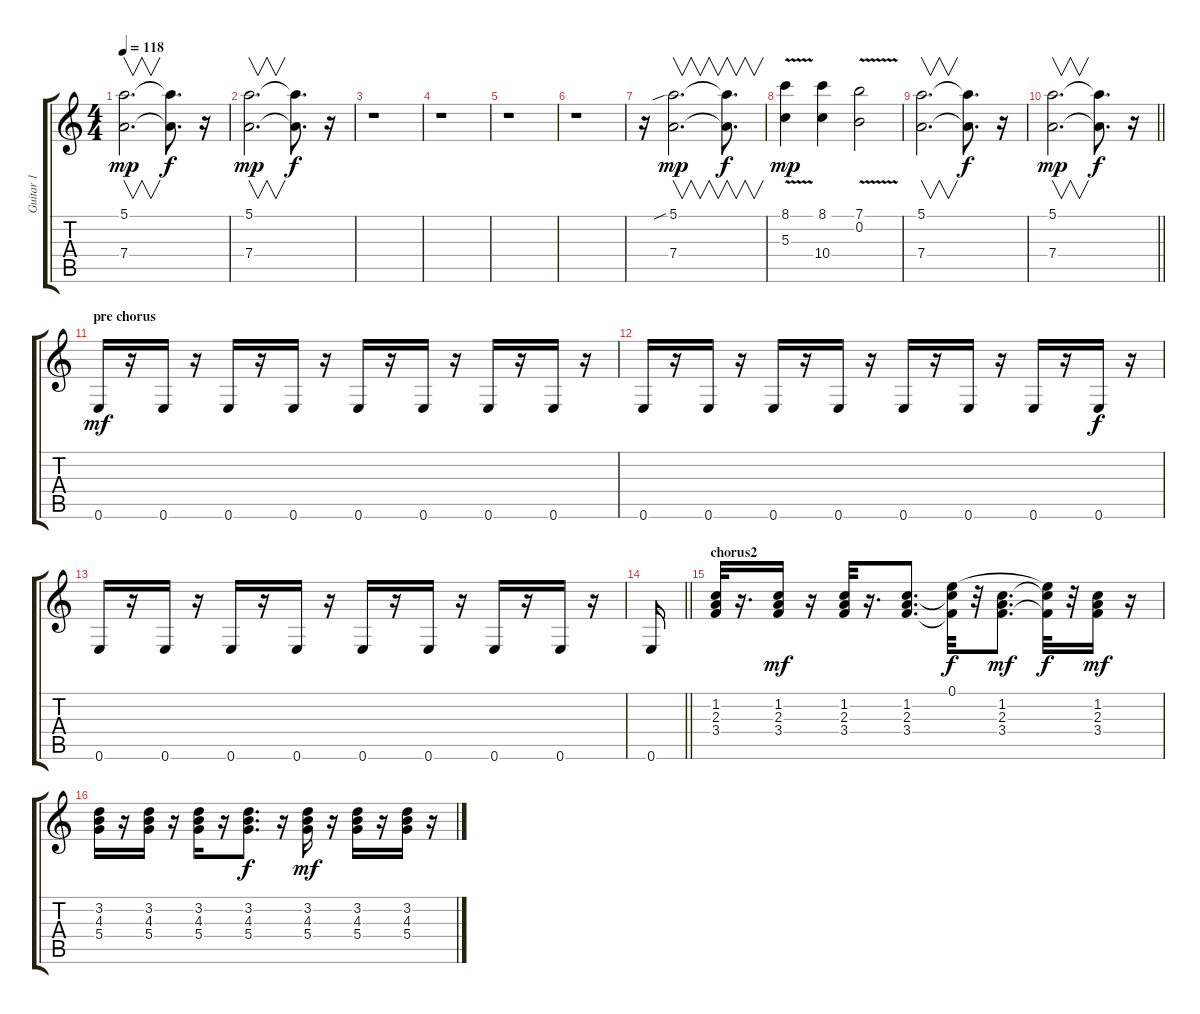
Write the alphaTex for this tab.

\track ("Guitar 1" "Guitar 1") {instrument distortionguitar}
\staff {score tabs}
\tuning (E4 B3 G3 D3 A2 E2) {hide}
\ts (4 4)
\tempo 118
\clef g2
\ks c
(5.1 7.4).2{v d dy mp} (5.1{t} 7.4{t}).8{d dy f} r.16 |
(5.1 7.4).2{v d dy mp} (5.1{t} 7.4{t}).8{d dy f} r.16 |
r.1 |
r.1 |
r.1 |
r.1 |
r.16 (5.1{sib} 7.4).2{v d dy mp} (5.1{t} 7.4{t}).8{v d dy f} |
(8.1{v} 5.3).4{dy mp} (8.1 10.4).4 (7.1{v} 0.2).2 |
(5.1 7.4).2{v d} (5.1{t} 7.4{t}).8{d dy f} r.16 |
\barLineRight lightlight
(5.1 7.4).2{v d dy mp} (5.1{t} 7.4{t}).8{d dy f} r.16 |
\section ("" "pre chorus")
0.6.16{dy mf} r.16 0.6.16 r.16 0.6.16 r.16 0.6.16 r.16 0.6.16 r.16 0.6.16 r.16 0.6.16 r.16 0.6.16 r.16 |
0.6.16 r.16 0.6.16 r.16 0.6.16 r.16 0.6.16 r.16 0.6.16 r.16 0.6.16 r.16 0.6.16 r.16 0.6.16{dy f} r.16 |
0.6.16 r.16 0.6.16 r.16 0.6.16 r.16 0.6.16 r.16 0.6.16 r.16 0.6.16 r.16 0.6.16 r.16 0.6.16 r.16 |
\barLineRight lightlight
0.6.16 |
\section ("" "chorus2")
(1.2 2.3 3.4).32 r.16{d} (1.2 2.3 3.4).16{dy mf} r.16 (1.2 2.3 3.4).32 r.16{d} (1.2 2.3 3.4).8{d} (0.1 1.2{t} 3.4{t}).32{dy f} r.32 (1.2 2.3 3.4).8{d dy mf} (0.1{t} 1.2{t} 3.4{t}).32{dy f} r.32 (1.2 2.3 3.4).16{dy mf} r.16 |
(3.2 4.3 5.4).16 r.16 (3.2 4.3 5.4).16 r.16 (3.2 4.3 5.4).16 r.16 (3.2 4.3 5.4).8{d dy f} r.16 (3.2 4.3 5.4).16{dy mf} r.16 (3.2 4.3 5.4).16 r.16 (3.2 4.3 5.4).16 r.16
